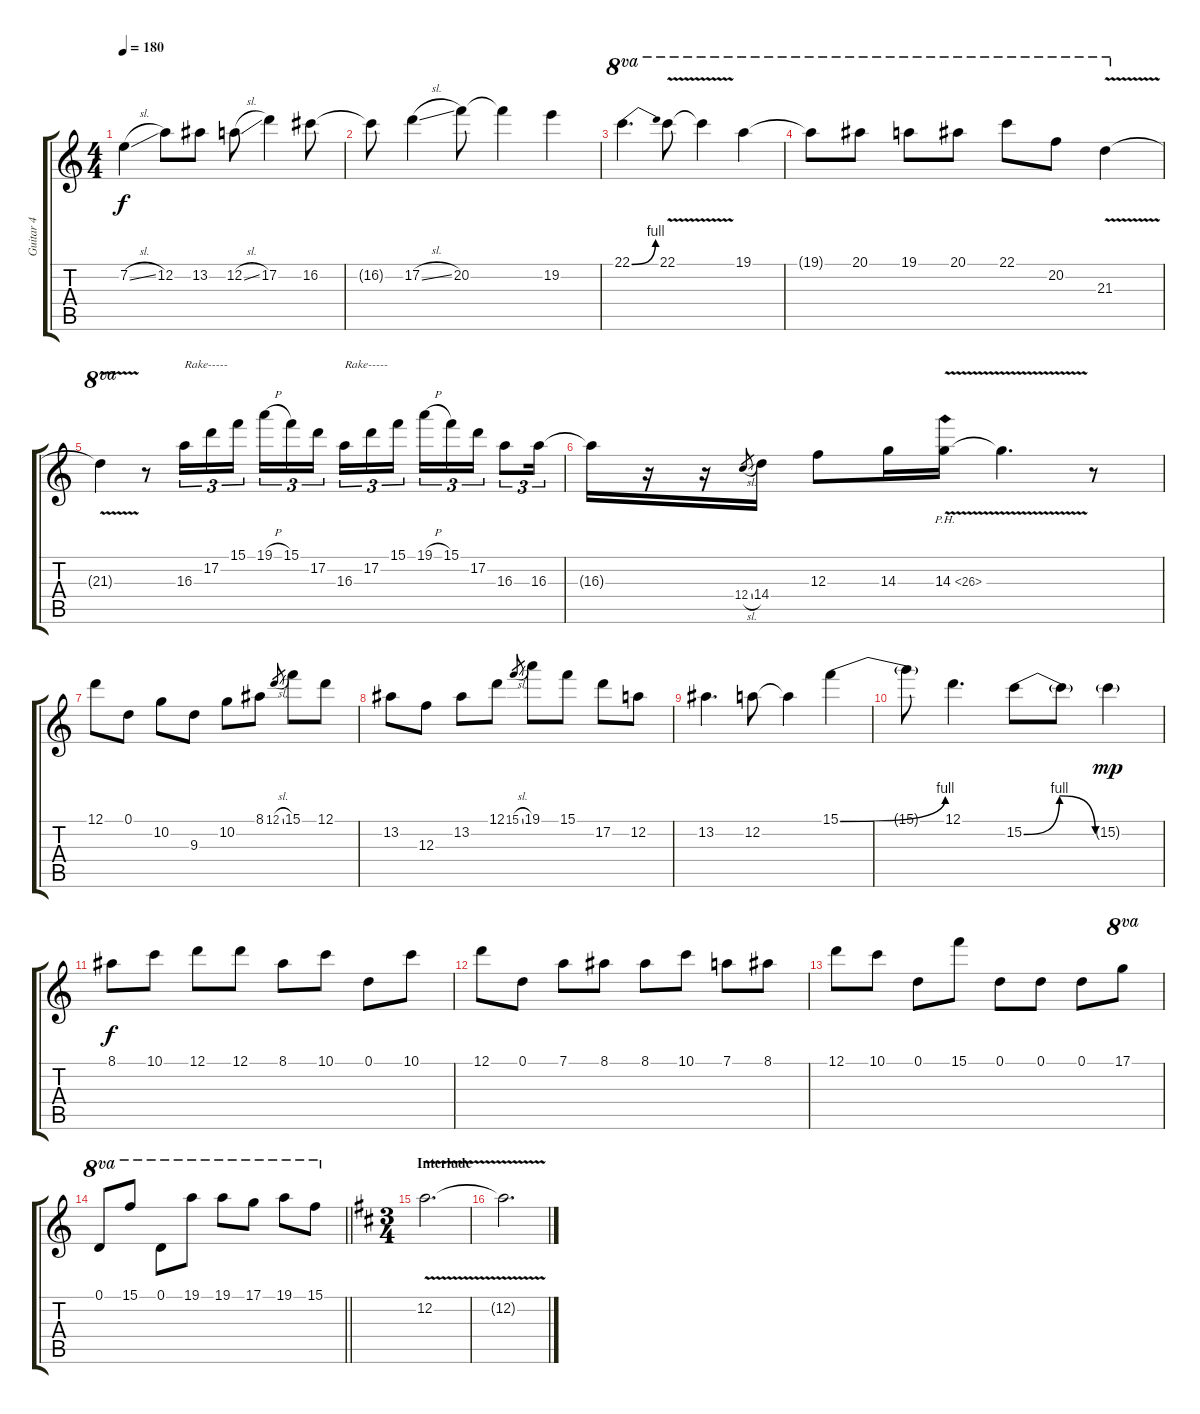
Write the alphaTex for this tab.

\track ("Guitar 4" "Guitar 4") {instrument distortionguitar}
\staff {score tabs}
\tuning (D4 A3 F3 C3 G2 C2) {hide}
\ts (4 4)
\tempo 180
\clef g2
\ks c
7.2{sl t}.4{dy f} 12.2.8 13.2.8 12.2{sl}.8 17.2.4 16.2.8 |
16.2{t}.8 17.2{sl}.4 20.2.8 20.2{t}.4 19.2.4 |
22.1{be (bend 0 0 60 4)}.4{d ot 8va} 22.1{v}.8{ot 8va} 22.1{t}.4{ot 8va} 19.1.4{ot 8va} |
19.1{t}.8{ot 8va} 20.1.8{ot 8va} 19.1.8{ot 8va} 20.1.8{ot 8va} 22.1.8{ot 8va} 20.2.8{ot 8va} 21.3{v}.4{ot 8va} |
21.3{t}.4{ot 8va} r.8 16.3.16{tu (3 2) txt "Rake-----"} 17.2.16{tu (3 2)} 15.1.16{tu (3 2)} 19.1{h}.16{tu (3 2)} 15.1.16{tu (3 2)} 17.2.16{tu (3 2) beam splitsecondary} 16.3.16{tu (3 2) txt "Rake-----"} 17.2.16{tu (3 2)} 15.1.16{tu (3 2)} 19.1{h}.16{tu (3 2)} 15.1.16{tu (3 2)} 17.2.16{tu (3 2)} 16.3.8{tu (3 2)} 16.3.16{tu (3 2)} |
16.3{t}.16 r.16 r.16 12.4{sl}.8{gr} 14.4.16 12.3.8 14.3.16 14.3{ph 12 v}.16 14.3{t}.4{d} r.8 |
12.1.8 0.1.8 10.2.8 9.3.8 10.2.8 8.1.8 12.1{sl}.8{gr} 15.1.8 12.1.8 |
13.2.8 12.3.8 13.2.8 12.1.8 15.1{sl}.8{gr} 19.1.8 15.1.8 17.2.8 12.2.8 |
13.2.4{d} 12.2.8 12.2{t}.4 15.1{be (bend 0 0 60 4)}.4 |
15.1{t}.8 12.1.4{d} 15.2{be (bendrelease 0 0 15 4 15 4 60 0)}.8 15.2{t}.8 15.2{g}.4{dy mp} |
8.1.8{dy f} 10.1.8 12.1.8 12.1.8 8.1.8 10.1.8 0.1.8 10.1.8 |
12.1.8 0.1.8 7.1.8 8.1.8 8.1.8 10.1.8 7.1.8 8.1.8 |
12.1.8 10.1.8 0.1.8 15.1.8 0.1.8 0.1.8 0.1.8 17.1.8{ot 8va} |
\barLineRight lightlight
0.1.8{ot 8va} 15.1.8{ot 8va} 0.1.8{ot 8va} 19.1.8{ot 8va} 19.1.8{ot 8va} 17.1.8{ot 8va} 19.1.8{ot 8va} 15.1.8{ot 8va} |
\ts (3 4)
\section ("" "Interlude")
\ks d
12.2{v}.2{d} |
12.2{t}.2{d}
